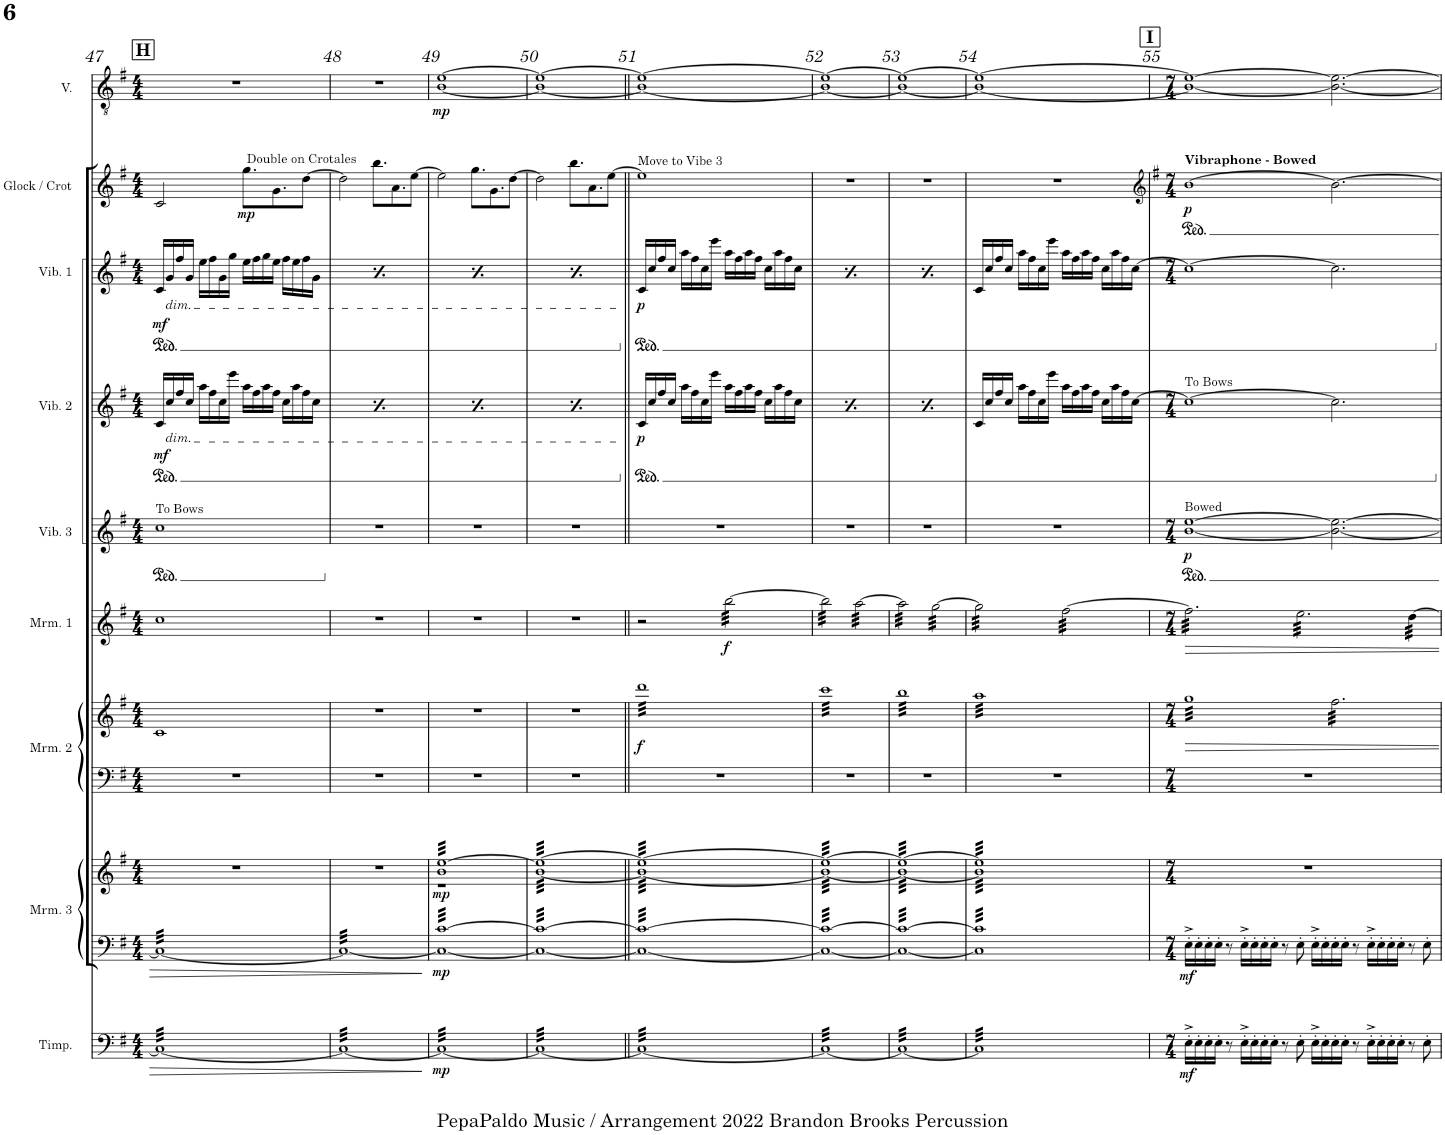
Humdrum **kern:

**kern	**dynam	**kern	**kern	**dynam	**kern	**kern	**dynam	**kern	**dynam	**kern	**dynam	**kern	**dynam	**kern	**dynam	**kern	**dynam	**kern	**dynam
*part9	*part9	*part8	*part8	*part8	*part7	*part7	*part7	*part6	*part6	*part5	*part5	*part4	*part4	*part3	*part3	*part2	*part2	*part1	*part1
*staff11	*staff11	*staff10	*staff9	*staff9/10	*staff8	*staff7	*staff7/8	*staff6	*staff6	*staff5	*staff5	*staff4	*staff4	*staff3	*staff3	*staff2	*staff2	*staff1	*staff1
*I"Timpani	*	*I"Marimba 3	*	*	*I"Marimba 2	*	*	*I"Marimba 1	*	*I"Vibraphone 3	*	*I"Vibraphone 2	*	*I"Vibraphone 1	*	*I"Glock / Crot	*	*I"Voice	*
*I'Timp.	*	*I'Mrm. 3	*	*	*I'Mrm. 2	*	*	*I'Mrm. 1	*	*I'Vib. 3	*	*I'Vib. 2	*	*I'Vib. 1	*	*I'Glock / Crot	*	*I'V.	*
!!LO:PB:g=z
*clefF4	*	*clefF4	*clefG2	*	*clefF4	*clefG2	*	*clefG2	*	*clefG2	*	*clefG2	*	*clefG2	*	*clefG2	*	*clefGv2	*
*	*	*	*	*	*	*	*	*	*	*	*	*	*	*	*	*Trd-14c-24	*	*	*
*k[f#]	*	*k[f#]	*k[f#]	*	*k[f#]	*k[f#]	*	*k[f#]	*	*k[f#]	*	*k[f#]	*	*k[f#]	*	*k[f#]	*	*k[f#]	*
*M4/4	*	*M4/4	*M4/4	*	*M4/4	*M4/4	*	*M4/4	*	*M4/4	*	*M4/4	*	*M4/4	*	*M4/4	*	*M4/4	*
!!LO:REH:place=s1:a:B:cj:fs=14:t=H
=47	=47	=47	=47	=47	=47	=47	=47	=47	=47	=47	=47	=47	=47	=47	=47	=47	=47	=47	=47
!	!	!	!	!	!	!	!	!	!	!LO:TX:a:t=To Bows	!	!	!	!	!	!	!	!	!
!	!	!	!	!	!	!	!	!	!	!	!	!	!LO:DY:b	!	!LO:DY:b	!	!	!	!
*tremolo	*	*	*	*	*	*	*	*	*	*	*	*	*	*	*	*	*	*	*
*	*	*tremolo	*	*	*	*	*	*	*	*	*	*	*	*	*	*	*	*	*
32CLLL	.	32CLLL	1r	.	1r	1c	.	1cc	.	1cc	.	16c/LL	mf	16c/LL	mf	2c/	.	1r	.
32C	.	32C	.	.	.	.	.	.	.	.	.	.	.	.	.	.	.	.	.
!	!	!	!	!	!	!	!	!	!	!	!	!	!	!LO:TX:b:i:t=dim.	!	!	!	!	!
!	!	!	!	!	!	!	!	!	!	!	!	!LO:TX:b:i:t=dim.	!	!	!	!	!	!	!
32C	.	32C	.	.	.	.	.	.	.	.	.	16cc/	.	16g/	.	.	.	.	.
32C	.	32C	.	.	.	.	.	.	.	.	.	.	.	.	.	.	.	.	.
32C	.	32C	.	.	.	.	.	.	.	.	.	16ff#/	.	16ff#/	.	.	.	.	.
32C	.	32C	.	.	.	.	.	.	.	.	.	.	.	.	.	.	.	.	.
32C	.	32C	.	.	.	.	.	.	.	.	.	16cc/JJ	.	16g/JJ	.	.	.	.	.
32C	.	32C	.	.	.	.	.	.	.	.	.	.	.	.	.	.	.	.	.
32C	.	32C	.	.	.	.	.	.	.	.	.	16aa\LL	.	16ee\LL	.	.	.	.	.
32C	.	32C	.	.	.	.	.	.	.	.	.	.	.	.	.	.	.	.	.
32C	.	32C	.	.	.	.	.	.	.	.	.	16ff#\	.	16ff#\	.	.	.	.	.
32C	.	32C	.	.	.	.	.	.	.	.	.	.	.	.	.	.	.	.	.
32C	.	32C	.	.	.	.	.	.	.	.	.	16cc\	.	16g\	.	.	.	.	.
32C	.	32C	.	.	.	.	.	.	.	.	.	.	.	.	.	.	.	.	.
32C	.	32C	.	.	.	.	.	.	.	.	.	16eee\JJ	.	16gg\JJ	.	.	.	.	.
32C	.	32C	.	.	.	.	.	.	.	.	.	.	.	.	.	.	.	.	.
!	!	!	!	!	!	!	!	!	!	!	!	!	!	!	!	!LO:TX:a:t=Double on Crotales	!	!	!
!	!	!	!	!	!	!	!	!	!	!	!	!	!	!	!	!	!LO:DY:b	!	!
32C	.	32C	.	.	.	.	.	.	.	.	.	16aa\LL	.	16ee\LL	.	8.gg\L	mp	.	.
32C	.	32C	.	.	.	.	.	.	.	.	.	.	.	.	.	.	.	.	.
32C	.	32C	.	.	.	.	.	.	.	.	.	16ff#\	.	16ff#\	.	.	.	.	.
32C	.	32C	.	.	.	.	.	.	.	.	.	.	.	.	.	.	.	.	.
32C	.	32C	.	.	.	.	.	.	.	.	.	16aa\	.	16gg\	.	.	.	.	.
32C	.	32C	.	.	.	.	.	.	.	.	.	.	.	.	.	.	.	.	.
32C	.	32C	.	.	.	.	.	.	.	.	.	16ff#\JJ	.	16ee\JJ	.	8.g\	.	.	.
32C	.	32C	.	.	.	.	.	.	.	.	.	.	.	.	.	.	.	.	.
32C	.	32C	.	.	.	.	.	.	.	.	.	16cc\LL	.	16ff#\LL	.	.	.	.	.
32C	.	32C	.	.	.	.	.	.	.	.	.	.	.	.	.	.	.	.	.
32C	.	32C	.	.	.	.	.	.	.	.	.	16aa\	.	16ee\	.	.	.	.	.
32C	.	32C	.	.	.	.	.	.	.	.	.	.	.	.	.	.	.	.	.
32C	.	32C	.	.	.	.	.	.	.	.	.	16ff#\	.	16ff#\	.	[8dd\J	.	.	.
32C	.	32C	.	.	.	.	.	.	.	.	.	.	.	.	.	.	.	.	.
32C	.	32C	.	.	.	.	.	.	.	.	.	16cc\JJ	.	16g\JJ	.	.	.	.	.
32CJJJ	.	32CJJJ	.	.	.	.	.	.	.	.	.	.	.	.	.	.	.	.	.
=48	=48	=48	=48	=48	=48	=48	=48	=48	=48	=48	=48	=48	=48	=48	=48	=48	=48	=48	=48
*	*	*	*	*	*	*	*	*	*	*Xped	*	*	*	*	*	*	*	*	*
*	*	*	*	*	*	*	*	*	*	*	*	*ped	*	*	*	*	*	*	*
!	!	!	!	!	!	!	!	!	!	!	!	!	!LO:DY:b	!	!LO:DY:b	!	!	!	!
32CLLL	.	32CLLL	1r	.	1r	1r	.	1r	.	1r	.	16c/LL	mf	16c/LL	mf	2dd\]	.	1r	.
32C	.	32C	.	.	.	.	.	.	.	.	.	.	.	.	.	.	.	.	.
!	!	!	!	!	!	!	!	!	!	!	!	!	!	!LO:TX:b:i:t=dim.	!	!	!	!	!
!	!	!	!	!	!	!	!	!	!	!	!	!LO:TX:b:i:t=dim.	!	!	!	!	!	!	!
32C	.	32C	.	.	.	.	.	.	.	.	.	16cc/	.	16g/	.	.	.	.	.
32C	.	32C	.	.	.	.	.	.	.	.	.	.	.	.	.	.	.	.	.
32C	.	32C	.	.	.	.	.	.	.	.	.	16ff#/	.	16ff#/	.	.	.	.	.
32C	.	32C	.	.	.	.	.	.	.	.	.	.	.	.	.	.	.	.	.
32C	.	32C	.	.	.	.	.	.	.	.	.	16cc/JJ	.	16g/JJ	.	.	.	.	.
32C	.	32C	.	.	.	.	.	.	.	.	.	.	.	.	.	.	.	.	.
32C	.	32C	.	.	.	.	.	.	.	.	.	16aa\LL	.	16ee\LL	.	.	.	.	.
32C	.	32C	.	.	.	.	.	.	.	.	.	.	.	.	.	.	.	.	.
32C	.	32C	.	.	.	.	.	.	.	.	.	16ff#\	.	16ff#\	.	.	.	.	.
32C	.	32C	.	.	.	.	.	.	.	.	.	.	.	.	.	.	.	.	.
32C	.	32C	.	.	.	.	.	.	.	.	.	16cc\	.	16g\	.	.	.	.	.
32C	.	32C	.	.	.	.	.	.	.	.	.	.	.	.	.	.	.	.	.
32C	.	32C	.	.	.	.	.	.	.	.	.	16eee\JJ	.	16gg\JJ	.	.	.	.	.
32C	.	32C	.	.	.	.	.	.	.	.	.	.	.	.	.	.	.	.	.
32C	.	32C	.	.	.	.	.	.	.	.	.	16aa\LL	.	16ee\LL	.	8.bb\L	.	.	.
32C	.	32C	.	.	.	.	.	.	.	.	.	.	.	.	.	.	.	.	.
32C	.	32C	.	.	.	.	.	.	.	.	.	16ff#\	.	16ff#\	.	.	.	.	.
32C	.	32C	.	.	.	.	.	.	.	.	.	.	.	.	.	.	.	.	.
32C	.	32C	.	.	.	.	.	.	.	.	.	16aa\	.	16gg\	.	.	.	.	.
32C	.	32C	.	.	.	.	.	.	.	.	.	.	.	.	.	.	.	.	.
32C	.	32C	.	.	.	.	.	.	.	.	.	16ff#\JJ	.	16ee\JJ	.	8.a\	.	.	.
32C	.	32C	.	.	.	.	.	.	.	.	.	.	.	.	.	.	.	.	.
32C	.	32C	.	.	.	.	.	.	.	.	.	16cc\LL	.	16ff#\LL	.	.	.	.	.
32C	.	32C	.	.	.	.	.	.	.	.	.	.	.	.	.	.	.	.	.
32C	.	32C	.	.	.	.	.	.	.	.	.	16aa\	.	16ee\	.	.	.	.	.
32C	.	32C	.	.	.	.	.	.	.	.	.	.	.	.	.	.	.	.	.
32C	.	32C	.	.	.	.	.	.	.	.	.	16ff#\	.	16ff#\	.	[8ee\J	.	.	.
32C	.	32C	.	.	.	.	.	.	.	.	.	.	.	.	.	.	.	.	.
32C	.	32C	.	.	.	.	.	.	.	.	.	16cc\JJ	.	16g\JJ	.	.	.	.	.
32CJJJ	.	32CJJJ	.	.	.	.	.	.	.	.	.	.	.	.	.	.	.	.	.
=49	=49	=49	=49	=49	=49	=49	=49	=49	=49	=49	=49	=49	=49	=49	=49	=49	=49	=49	=49
*	*	*	*^	*	*	*	*	*	*	*	*	*	*	*	*	*	*	*^	*
!	!LO:DY:b	!	!	!	!LO:DY:b=2	!	!	!	!	!	!	!	!	!	!	!	!	!	!	!	!
!	!	!	!	!	!LO:DY:n=1:b	!	!	!	!	!	!	!	!	!LO:DY:b	!	!LO:DY:b	!	!	!	!	!LO:DY:b
*	*	*	*tremolo	*	*	*	*	*	*	*	*	*	*	*	*	*	*	*	*	*	*
32CLLL	mp	32C [32cLLL	32b [32eeLLL	1r	mp mp	1r	1r	.	1r	.	1r	.	16c/LL	mf	16c/LL	mf	2ee\]	.	[1e	[1B	mp
32C	.	32C 32c	32b 32ee	.	.	.	.	.	.	.	.	.	.	.	.	.	.	.	.	.	.
!	!	!	!	!	!	!	!	!	!	!	!	!	!	!	!LO:TX:b:i:t=dim.	!	!	!	!	!	!
!	!	!	!	!	!	!	!	!	!	!	!	!	!LO:TX:b:i:t=dim.	!	!	!	!	!	!	!	!
32C	.	32C 32c	32b 32ee	.	.	.	.	.	.	.	.	.	16cc/	.	16g/	.	.	.	.	.	.
32C	.	32C 32c	32b 32ee	.	.	.	.	.	.	.	.	.	.	.	.	.	.	.	.	.	.
32C	.	32C 32c	32b 32ee	.	.	.	.	.	.	.	.	.	16ff#/	.	16ff#/	.	.	.	.	.	.
32C	.	32C 32c	32b 32ee	.	.	.	.	.	.	.	.	.	.	.	.	.	.	.	.	.	.
32C	.	32C 32c	32b 32ee	.	.	.	.	.	.	.	.	.	16cc/JJ	.	16g/JJ	.	.	.	.	.	.
32C	.	32C 32c	32b 32ee	.	.	.	.	.	.	.	.	.	.	.	.	.	.	.	.	.	.
32C	.	32C 32c	32b 32ee	.	.	.	.	.	.	.	.	.	16aa\LL	.	16ee\LL	.	.	.	.	.	.
32C	.	32C 32c	32b 32ee	.	.	.	.	.	.	.	.	.	.	.	.	.	.	.	.	.	.
32C	.	32C 32c	32b 32ee	.	.	.	.	.	.	.	.	.	16ff#\	.	16ff#\	.	.	.	.	.	.
32C	.	32C 32c	32b 32ee	.	.	.	.	.	.	.	.	.	.	.	.	.	.	.	.	.	.
32C	.	32C 32c	32b 32ee	.	.	.	.	.	.	.	.	.	16cc\	.	16g\	.	.	.	.	.	.
32C	.	32C 32c	32b 32ee	.	.	.	.	.	.	.	.	.	.	.	.	.	.	.	.	.	.
32C	.	32C 32c	32b 32ee	.	.	.	.	.	.	.	.	.	16eee\JJ	.	16gg\JJ	.	.	.	.	.	.
32C	.	32C 32c	32b 32ee	.	.	.	.	.	.	.	.	.	.	.	.	.	.	.	.	.	.
32C	.	32C 32c	32b 32ee	.	.	.	.	.	.	.	.	.	16aa\LL	.	16ee\LL	.	8.gg\L	.	.	.	.
32C	.	32C 32c	32b 32ee	.	.	.	.	.	.	.	.	.	.	.	.	.	.	.	.	.	.
32C	.	32C 32c	32b 32ee	.	.	.	.	.	.	.	.	.	16ff#\	.	16ff#\	.	.	.	.	.	.
32C	.	32C 32c	32b 32ee	.	.	.	.	.	.	.	.	.	.	.	.	.	.	.	.	.	.
32C	.	32C 32c	32b 32ee	.	.	.	.	.	.	.	.	.	16aa\	.	16gg\	.	.	.	.	.	.
32C	.	32C 32c	32b 32ee	.	.	.	.	.	.	.	.	.	.	.	.	.	.	.	.	.	.
32C	.	32C 32c	32b 32ee	.	.	.	.	.	.	.	.	.	16ff#\JJ	.	16ee\JJ	.	8.g\	.	.	.	.
32C	.	32C 32c	32b 32ee	.	.	.	.	.	.	.	.	.	.	.	.	.	.	.	.	.	.
32C	.	32C 32c	32b 32ee	.	.	.	.	.	.	.	.	.	16cc\LL	.	16ff#\LL	.	.	.	.	.	.
32C	.	32C 32c	32b 32ee	.	.	.	.	.	.	.	.	.	.	.	.	.	.	.	.	.	.
32C	.	32C 32c	32b 32ee	.	.	.	.	.	.	.	.	.	16aa\	.	16ee\	.	.	.	.	.	.
32C	.	32C 32c	32b 32ee	.	.	.	.	.	.	.	.	.	.	.	.	.	.	.	.	.	.
32C	.	32C 32c	32b 32ee	.	.	.	.	.	.	.	.	.	16ff#\	.	16ff#\	.	[8dd\J	.	.	.	.
32C	.	32C 32c	32b 32ee	.	.	.	.	.	.	.	.	.	.	.	.	.	.	.	.	.	.
32C	.	32C 32c	32b 32ee	.	.	.	.	.	.	.	.	.	16cc\JJ	.	16g\JJ	.	.	.	.	.	.
32CJJJ	.	32C 32cJJJ	32b 32eeJJJ	.	.	.	.	.	.	.	.	.	.	.	.	.	.	.	.	.	.
=50	=50	=50	=50	=50	=50	=50	=50	=50	=50	=50	=50	=50	=50	=50	=50	=50	=50	=50	=50	=50	=50
!	!	!	!	!	!	!	!	!	!	!	!	!	!	!LO:DY:b	!	!LO:DY:b	!	!	!	!	!
32CLLL	.	32C 32cLLL	32eeLLL	[32bLLL	.	1r	1r	.	1r	.	1r	.	16c/LL	mf	16c/LL	mf	2dd\]	.	1e_	1B_	.
32C	.	32C 32c	32ee	32b	.	.	.	.	.	.	.	.	.	.	.	.	.	.	.	.	.
!	!	!	!	!	!	!	!	!	!	!	!	!	!	!	!LO:TX:b:i:t=dim.	!	!	!	!	!	!
!	!	!	!	!	!	!	!	!	!	!	!	!	!LO:TX:b:i:t=dim.	!	!	!	!	!	!	!	!
32C	.	32C 32c	32ee	32b	.	.	.	.	.	.	.	.	16cc/	.	16g/	.	.	.	.	.	.
32C	.	32C 32c	32ee	32b	.	.	.	.	.	.	.	.	.	.	.	.	.	.	.	.	.
32C	.	32C 32c	32ee	32b	.	.	.	.	.	.	.	.	16ff#/	.	16ff#/	.	.	.	.	.	.
32C	.	32C 32c	32ee	32b	.	.	.	.	.	.	.	.	.	.	.	.	.	.	.	.	.
32C	.	32C 32c	32ee	32b	.	.	.	.	.	.	.	.	16cc/JJ	.	16g/JJ	.	.	.	.	.	.
32C	.	32C 32c	32ee	32b	.	.	.	.	.	.	.	.	.	.	.	.	.	.	.	.	.
32C	.	32C 32c	32ee	32b	.	.	.	.	.	.	.	.	16aa\LL	.	16ee\LL	.	.	.	.	.	.
32C	.	32C 32c	32ee	32b	.	.	.	.	.	.	.	.	.	.	.	.	.	.	.	.	.
32C	.	32C 32c	32ee	32b	.	.	.	.	.	.	.	.	16ff#\	.	16ff#\	.	.	.	.	.	.
32C	.	32C 32c	32ee	32b	.	.	.	.	.	.	.	.	.	.	.	.	.	.	.	.	.
32C	.	32C 32c	32ee	32b	.	.	.	.	.	.	.	.	16cc\	.	16g\	.	.	.	.	.	.
32C	.	32C 32c	32ee	32b	.	.	.	.	.	.	.	.	.	.	.	.	.	.	.	.	.
32C	.	32C 32c	32ee	32b	.	.	.	.	.	.	.	.	16eee\JJ	.	16gg\JJ	.	.	.	.	.	.
32C	.	32C 32c	32ee	32b	.	.	.	.	.	.	.	.	.	.	.	.	.	.	.	.	.
32C	.	32C 32c	32ee	32b	.	.	.	.	.	.	.	.	16aa\LL	.	16ee\LL	.	8.bb\L	.	.	.	.
32C	.	32C 32c	32ee	32b	.	.	.	.	.	.	.	.	.	.	.	.	.	.	.	.	.
32C	.	32C 32c	32ee	32b	.	.	.	.	.	.	.	.	16ff#\	.	16ff#\	.	.	.	.	.	.
32C	.	32C 32c	32ee	32b	.	.	.	.	.	.	.	.	.	.	.	.	.	.	.	.	.
32C	.	32C 32c	32ee	32b	.	.	.	.	.	.	.	.	16aa\	.	16gg\	.	.	.	.	.	.
32C	.	32C 32c	32ee	32b	.	.	.	.	.	.	.	.	.	.	.	.	.	.	.	.	.
32C	.	32C 32c	32ee	32b	.	.	.	.	.	.	.	.	16ff#\JJ	.	16ee\JJ	.	8.a\	.	.	.	.
32C	.	32C 32c	32ee	32b	.	.	.	.	.	.	.	.	.	.	.	.	.	.	.	.	.
32C	.	32C 32c	32ee	32b	.	.	.	.	.	.	.	.	16cc\LL	.	16ff#\LL	.	.	.	.	.	.
32C	.	32C 32c	32ee	32b	.	.	.	.	.	.	.	.	.	.	.	.	.	.	.	.	.
32C	.	32C 32c	32ee	32b	.	.	.	.	.	.	.	.	16aa\	.	16ee\	.	.	.	.	.	.
32C	.	32C 32c	32ee	32b	.	.	.	.	.	.	.	.	.	.	.	.	.	.	.	.	.
32C	.	32C 32c	32ee	32b	.	.	.	.	.	.	.	.	16ff#\	.	16ff#\	.	[8ee\J	.	.	.	.
32C	.	32C 32c	32ee	32b	.	.	.	.	.	.	.	.	.	.	.	.	.	.	.	.	.
32C	.	32C 32c	32ee	32b	.	.	.	.	.	.	.	.	16cc\JJ	.	16g\JJ	.	.	.	.	.	.
32CJJJ	.	32C 32cJJJ	32eeJJJ	32bJJJ	.	.	.	.	.	.	.	.	.	.	.	.	.	.	.	.	.
=51||	=51||	=51||	=51||	=51||	=51||	=51||	=51||	=51||	=51||	=51||	=51||	=51||	=51||	=51||	=51||	=51||	=51||	=51||	=51||	=51||	=51||
!	!	!	!	!	!	!	!	!	!	!	!	!	!	!	!	!	!LO:TX:a:t=Move to Vibe 3	!	!	!	!
!	!	!	!	!	!	!	!	!LO:DY:b	!	!	!	!	!	!LO:DY:b	!	!LO:DY:b	!	!	!	!	!
*	*	*	*	*	*	*	*tremolo	*	*	*	*	*	*	*	*	*	*	*	*	*	*
32CLLL	.	32C 32cLLL	32eeLLL	32bLLL	.	1r	32dddLLL	f	2r	.	1r	.	16c/LL	p	16c/LL	p	1ee]	.	1e_	1B_	.
32C	.	32C 32c	32ee	32b	.	.	32ddd	.	.	.	.	.	.	.	.	.	.	.	.	.	.
32C	.	32C 32c	32ee	32b	.	.	32ddd	.	.	.	.	.	16cc/	.	16cc/	.	.	.	.	.	.
32C	.	32C 32c	32ee	32b	.	.	32ddd	.	.	.	.	.	.	.	.	.	.	.	.	.	.
32C	.	32C 32c	32ee	32b	.	.	32ddd	.	.	.	.	.	16ff#/	.	16ff#/	.	.	.	.	.	.
32C	.	32C 32c	32ee	32b	.	.	32ddd	.	.	.	.	.	.	.	.	.	.	.	.	.	.
32C	.	32C 32c	32ee	32b	.	.	32ddd	.	.	.	.	.	16cc/JJ	.	16cc/JJ	.	.	.	.	.	.
32C	.	32C 32c	32ee	32b	.	.	32ddd	.	.	.	.	.	.	.	.	.	.	.	.	.	.
32C	.	32C 32c	32ee	32b	.	.	32ddd	.	.	.	.	.	16aa\LL	.	16aa\LL	.	.	.	.	.	.
32C	.	32C 32c	32ee	32b	.	.	32ddd	.	.	.	.	.	.	.	.	.	.	.	.	.	.
32C	.	32C 32c	32ee	32b	.	.	32ddd	.	.	.	.	.	16ff#\	.	16ff#\	.	.	.	.	.	.
32C	.	32C 32c	32ee	32b	.	.	32ddd	.	.	.	.	.	.	.	.	.	.	.	.	.	.
32C	.	32C 32c	32ee	32b	.	.	32ddd	.	.	.	.	.	16cc\	.	16cc\	.	.	.	.	.	.
32C	.	32C 32c	32ee	32b	.	.	32ddd	.	.	.	.	.	.	.	.	.	.	.	.	.	.
32C	.	32C 32c	32ee	32b	.	.	32ddd	.	.	.	.	.	16eee\JJ	.	16eee\JJ	.	.	.	.	.	.
32C	.	32C 32c	32ee	32b	.	.	32ddd	.	.	.	.	.	.	.	.	.	.	.	.	.	.
!	!	!	!	!	!	!	!	!	!	!LO:DY:b	!	!	!	!	!	!	!	!	!	!	!
*	*	*	*	*	*	*	*	*	*tremolo	*	*	*	*	*	*	*	*	*	*	*	*
32C	.	32C 32c	32ee	32b	.	.	32ddd	.	[32bb\LLL	f	.	.	16aa\LL	.	16aa\LL	.	.	.	.	.	.
32C	.	32C 32c	32ee	32b	.	.	32ddd	.	32bb\	.	.	.	.	.	.	.	.	.	.	.	.
32C	.	32C 32c	32ee	32b	.	.	32ddd	.	32bb\	.	.	.	16ff#\	.	16ff#\	.	.	.	.	.	.
32C	.	32C 32c	32ee	32b	.	.	32ddd	.	32bb\	.	.	.	.	.	.	.	.	.	.	.	.
32C	.	32C 32c	32ee	32b	.	.	32ddd	.	32bb\	.	.	.	16aa\	.	16aa\	.	.	.	.	.	.
32C	.	32C 32c	32ee	32b	.	.	32ddd	.	32bb\	.	.	.	.	.	.	.	.	.	.	.	.
32C	.	32C 32c	32ee	32b	.	.	32ddd	.	32bb\	.	.	.	16ff#\JJ	.	16ff#\JJ	.	.	.	.	.	.
32C	.	32C 32c	32ee	32b	.	.	32ddd	.	32bb\	.	.	.	.	.	.	.	.	.	.	.	.
32C	.	32C 32c	32ee	32b	.	.	32ddd	.	32bb\	.	.	.	16cc\LL	.	16cc\LL	.	.	.	.	.	.
32C	.	32C 32c	32ee	32b	.	.	32ddd	.	32bb\	.	.	.	.	.	.	.	.	.	.	.	.
32C	.	32C 32c	32ee	32b	.	.	32ddd	.	32bb\	.	.	.	16aa\	.	16aa\	.	.	.	.	.	.
32C	.	32C 32c	32ee	32b	.	.	32ddd	.	32bb\	.	.	.	.	.	.	.	.	.	.	.	.
32C	.	32C 32c	32ee	32b	.	.	32ddd	.	32bb\	.	.	.	16ff#\	.	16ff#\	.	.	.	.	.	.
32C	.	32C 32c	32ee	32b	.	.	32ddd	.	32bb\	.	.	.	.	.	.	.	.	.	.	.	.
32C	.	32C 32c	32ee	32b	.	.	32ddd	.	32bb\	.	.	.	16cc\JJ	.	16cc\JJ	.	.	.	.	.	.
32CJJJ	.	32C 32cJJJ	32eeJJJ	32bJJJ	.	.	32dddJJJ	.	32bb\JJJ	.	.	.	.	.	.	.	.	.	.	.	.
=52	=52	=52	=52	=52	=52	=52	=52	=52	=52	=52	=52	=52	=52	=52	=52	=52	=52	=52	=52	=52	=52
!	!	!	!	!	!	!	!	!	!	!	!	!	!	!LO:DY:b	!	!LO:DY:b	!	!	!	!	!
32CLLL	.	32C 32cLLL	32eeLLL	32bLLL	.	1r	32cccLLL	.	32bb\]LLL	.	1r	.	16c/LL	p	16c/LL	p	1r	.	1e_	1B_	.
32C	.	32C 32c	32ee	32b	.	.	32ccc	.	32bb\	.	.	.	.	.	.	.	.	.	.	.	.
32C	.	32C 32c	32ee	32b	.	.	32ccc	.	32bb\	.	.	.	16cc/	.	16cc/	.	.	.	.	.	.
32C	.	32C 32c	32ee	32b	.	.	32ccc	.	32bb\	.	.	.	.	.	.	.	.	.	.	.	.
32C	.	32C 32c	32ee	32b	.	.	32ccc	.	32bb\	.	.	.	16ff#/	.	16ff#/	.	.	.	.	.	.
32C	.	32C 32c	32ee	32b	.	.	32ccc	.	32bb\	.	.	.	.	.	.	.	.	.	.	.	.
32C	.	32C 32c	32ee	32b	.	.	32ccc	.	32bb\	.	.	.	16cc/JJ	.	16cc/JJ	.	.	.	.	.	.
32C	.	32C 32c	32ee	32b	.	.	32ccc	.	32bb\	.	.	.	.	.	.	.	.	.	.	.	.
32C	.	32C 32c	32ee	32b	.	.	32ccc	.	32bb\	.	.	.	16aa\LL	.	16aa\LL	.	.	.	.	.	.
32C	.	32C 32c	32ee	32b	.	.	32ccc	.	32bb\	.	.	.	.	.	.	.	.	.	.	.	.
32C	.	32C 32c	32ee	32b	.	.	32ccc	.	32bb\	.	.	.	16ff#\	.	16ff#\	.	.	.	.	.	.
32C	.	32C 32c	32ee	32b	.	.	32ccc	.	32bb\	.	.	.	.	.	.	.	.	.	.	.	.
32C	.	32C 32c	32ee	32b	.	.	32ccc	.	32bb\	.	.	.	16cc\	.	16cc\	.	.	.	.	.	.
32C	.	32C 32c	32ee	32b	.	.	32ccc	.	32bb\	.	.	.	.	.	.	.	.	.	.	.	.
32C	.	32C 32c	32ee	32b	.	.	32ccc	.	32bb\	.	.	.	16eee\JJ	.	16eee\JJ	.	.	.	.	.	.
32C	.	32C 32c	32ee	32b	.	.	32ccc	.	32bb\JJJ	.	.	.	.	.	.	.	.	.	.	.	.
32C	.	32C 32c	32ee	32b	.	.	32ccc	.	[32aa\LLL	.	.	.	16aa\LL	.	16aa\LL	.	.	.	.	.	.
32C	.	32C 32c	32ee	32b	.	.	32ccc	.	32aa\	.	.	.	.	.	.	.	.	.	.	.	.
32C	.	32C 32c	32ee	32b	.	.	32ccc	.	32aa\	.	.	.	16ff#\	.	16ff#\	.	.	.	.	.	.
32C	.	32C 32c	32ee	32b	.	.	32ccc	.	32aa\	.	.	.	.	.	.	.	.	.	.	.	.
32C	.	32C 32c	32ee	32b	.	.	32ccc	.	32aa\	.	.	.	16aa\	.	16aa\	.	.	.	.	.	.
32C	.	32C 32c	32ee	32b	.	.	32ccc	.	32aa\	.	.	.	.	.	.	.	.	.	.	.	.
32C	.	32C 32c	32ee	32b	.	.	32ccc	.	32aa\	.	.	.	16ff#\JJ	.	16ff#\JJ	.	.	.	.	.	.
32C	.	32C 32c	32ee	32b	.	.	32ccc	.	32aa\	.	.	.	.	.	.	.	.	.	.	.	.
32C	.	32C 32c	32ee	32b	.	.	32ccc	.	32aa\	.	.	.	16cc\LL	.	16cc\LL	.	.	.	.	.	.
32C	.	32C 32c	32ee	32b	.	.	32ccc	.	32aa\	.	.	.	.	.	.	.	.	.	.	.	.
32C	.	32C 32c	32ee	32b	.	.	32ccc	.	32aa\	.	.	.	16aa\	.	16aa\	.	.	.	.	.	.
32C	.	32C 32c	32ee	32b	.	.	32ccc	.	32aa\	.	.	.	.	.	.	.	.	.	.	.	.
32C	.	32C 32c	32ee	32b	.	.	32ccc	.	32aa\	.	.	.	16ff#\	.	16ff#\	.	.	.	.	.	.
32C	.	32C 32c	32ee	32b	.	.	32ccc	.	32aa\	.	.	.	.	.	.	.	.	.	.	.	.
32C	.	32C 32c	32ee	32b	.	.	32ccc	.	32aa\	.	.	.	16cc\JJ	.	16cc\JJ	.	.	.	.	.	.
32CJJJ	.	32C 32cJJJ	32eeJJJ	32bJJJ	.	.	32cccJJJ	.	32aa\JJJ	.	.	.	.	.	.	.	.	.	.	.	.
=53	=53	=53	=53	=53	=53	=53	=53	=53	=53	=53	=53	=53	=53	=53	=53	=53	=53	=53	=53	=53	=53
!	!	!	!	!	!	!	!	!	!	!	!	!	!	!LO:DY:b	!	!LO:DY:b	!	!	!	!	!
32CLLL	.	32C 32cLLL	32eeLLL	32bLLL	.	1r	32bbLLL	.	32aa\]LLL	.	1r	.	16c/LL	p	16c/LL	p	1r	.	1e_	1B_	.
32C	.	32C 32c	32ee	32b	.	.	32bb	.	32aa\	.	.	.	.	.	.	.	.	.	.	.	.
32C	.	32C 32c	32ee	32b	.	.	32bb	.	32aa\	.	.	.	16cc/	.	16cc/	.	.	.	.	.	.
32C	.	32C 32c	32ee	32b	.	.	32bb	.	32aa\	.	.	.	.	.	.	.	.	.	.	.	.
32C	.	32C 32c	32ee	32b	.	.	32bb	.	32aa\	.	.	.	16ff#/	.	16ff#/	.	.	.	.	.	.
32C	.	32C 32c	32ee	32b	.	.	32bb	.	32aa\	.	.	.	.	.	.	.	.	.	.	.	.
32C	.	32C 32c	32ee	32b	.	.	32bb	.	32aa\	.	.	.	16cc/JJ	.	16cc/JJ	.	.	.	.	.	.
32C	.	32C 32c	32ee	32b	.	.	32bb	.	32aa\	.	.	.	.	.	.	.	.	.	.	.	.
32C	.	32C 32c	32ee	32b	.	.	32bb	.	32aa\	.	.	.	16aa\LL	.	16aa\LL	.	.	.	.	.	.
32C	.	32C 32c	32ee	32b	.	.	32bb	.	32aa\	.	.	.	.	.	.	.	.	.	.	.	.
32C	.	32C 32c	32ee	32b	.	.	32bb	.	32aa\	.	.	.	16ff#\	.	16ff#\	.	.	.	.	.	.
32C	.	32C 32c	32ee	32b	.	.	32bb	.	32aa\	.	.	.	.	.	.	.	.	.	.	.	.
32C	.	32C 32c	32ee	32b	.	.	32bb	.	32aa\	.	.	.	16cc\	.	16cc\	.	.	.	.	.	.
32C	.	32C 32c	32ee	32b	.	.	32bb	.	32aa\	.	.	.	.	.	.	.	.	.	.	.	.
32C	.	32C 32c	32ee	32b	.	.	32bb	.	32aa\	.	.	.	16eee\JJ	.	16eee\JJ	.	.	.	.	.	.
32C	.	32C 32c	32ee	32b	.	.	32bb	.	32aa\JJJ	.	.	.	.	.	.	.	.	.	.	.	.
32C	.	32C 32c	32ee	32b	.	.	32bb	.	[32gg\LLL	.	.	.	16aa\LL	.	16aa\LL	.	.	.	.	.	.
32C	.	32C 32c	32ee	32b	.	.	32bb	.	32gg\	.	.	.	.	.	.	.	.	.	.	.	.
32C	.	32C 32c	32ee	32b	.	.	32bb	.	32gg\	.	.	.	16ff#\	.	16ff#\	.	.	.	.	.	.
32C	.	32C 32c	32ee	32b	.	.	32bb	.	32gg\	.	.	.	.	.	.	.	.	.	.	.	.
32C	.	32C 32c	32ee	32b	.	.	32bb	.	32gg\	.	.	.	16aa\	.	16aa\	.	.	.	.	.	.
32C	.	32C 32c	32ee	32b	.	.	32bb	.	32gg\	.	.	.	.	.	.	.	.	.	.	.	.
32C	.	32C 32c	32ee	32b	.	.	32bb	.	32gg\	.	.	.	16ff#\JJ	.	16ff#\JJ	.	.	.	.	.	.
32C	.	32C 32c	32ee	32b	.	.	32bb	.	32gg\	.	.	.	.	.	.	.	.	.	.	.	.
32C	.	32C 32c	32ee	32b	.	.	32bb	.	32gg\	.	.	.	16cc\LL	.	16cc\LL	.	.	.	.	.	.
32C	.	32C 32c	32ee	32b	.	.	32bb	.	32gg\	.	.	.	.	.	.	.	.	.	.	.	.
32C	.	32C 32c	32ee	32b	.	.	32bb	.	32gg\	.	.	.	16aa\	.	16aa\	.	.	.	.	.	.
32C	.	32C 32c	32ee	32b	.	.	32bb	.	32gg\	.	.	.	.	.	.	.	.	.	.	.	.
32C	.	32C 32c	32ee	32b	.	.	32bb	.	32gg\	.	.	.	16ff#\	.	16ff#\	.	.	.	.	.	.
32C	.	32C 32c	32ee	32b	.	.	32bb	.	32gg\	.	.	.	.	.	.	.	.	.	.	.	.
32C	.	32C 32c	32ee	32b	.	.	32bb	.	32gg\	.	.	.	16cc\JJ	.	16cc\JJ	.	.	.	.	.	.
32CJJJ	.	32C 32cJJJ	32eeJJJ	32bJJJ	.	.	32bbJJJ	.	32gg\JJJ	.	.	.	.	.	.	.	.	.	.	.	.
=54	=54	=54	=54	=54	=54	=54	=54	=54	=54	=54	=54	=54	=54	=54	=54	=54	=54	=54	=54	=54	=54
32C]LLL	.	32C] 32c]LLL	32ee]LLL	32b]LLL	.	1r	32aaLLL	.	32gg\]LLL	.	1r	.	16c/LL	.	16c/LL	.	1r	.	1e_	1B_	.
32C	.	32C 32c	32ee	32b	.	.	32aa	.	32gg\	.	.	.	.	.	.	.	.	.	.	.	.
32C	.	32C 32c	32ee	32b	.	.	32aa	.	32gg\	.	.	.	16cc/	.	16cc/	.	.	.	.	.	.
32C	.	32C 32c	32ee	32b	.	.	32aa	.	32gg\	.	.	.	.	.	.	.	.	.	.	.	.
32C	.	32C 32c	32ee	32b	.	.	32aa	.	32gg\	.	.	.	16ff#/	.	16ff#/	.	.	.	.	.	.
32C	.	32C 32c	32ee	32b	.	.	32aa	.	32gg\	.	.	.	.	.	.	.	.	.	.	.	.
32C	.	32C 32c	32ee	32b	.	.	32aa	.	32gg\	.	.	.	16cc/JJ	.	16cc/JJ	.	.	.	.	.	.
32C	.	32C 32c	32ee	32b	.	.	32aa	.	32gg\	.	.	.	.	.	.	.	.	.	.	.	.
32C	.	32C 32c	32ee	32b	.	.	32aa	.	32gg\	.	.	.	16aa\LL	.	16aa\LL	.	.	.	.	.	.
32C	.	32C 32c	32ee	32b	.	.	32aa	.	32gg\	.	.	.	.	.	.	.	.	.	.	.	.
32C	.	32C 32c	32ee	32b	.	.	32aa	.	32gg\	.	.	.	16ff#\	.	16ff#\	.	.	.	.	.	.
32C	.	32C 32c	32ee	32b	.	.	32aa	.	32gg\	.	.	.	.	.	.	.	.	.	.	.	.
32C	.	32C 32c	32ee	32b	.	.	32aa	.	32gg\	.	.	.	16cc\	.	16cc\	.	.	.	.	.	.
32C	.	32C 32c	32ee	32b	.	.	32aa	.	32gg\	.	.	.	.	.	.	.	.	.	.	.	.
32C	.	32C 32c	32ee	32b	.	.	32aa	.	32gg\	.	.	.	16eee\JJ	.	16eee\JJ	.	.	.	.	.	.
32C	.	32C 32c	32ee	32b	.	.	32aa	.	32gg\JJJ	.	.	.	.	.	.	.	.	.	.	.	.
32C	.	32C 32c	32ee	32b	.	.	32aa	.	[32ff#\LLL	.	.	.	16aa\LL	.	16aa\LL	.	.	.	.	.	.
32C	.	32C 32c	32ee	32b	.	.	32aa	.	32ff#\	.	.	.	.	.	.	.	.	.	.	.	.
32C	.	32C 32c	32ee	32b	.	.	32aa	.	32ff#\	.	.	.	16ff#\	.	16ff#\	.	.	.	.	.	.
32C	.	32C 32c	32ee	32b	.	.	32aa	.	32ff#\	.	.	.	.	.	.	.	.	.	.	.	.
32C	.	32C 32c	32ee	32b	.	.	32aa	.	32ff#\	.	.	.	16aa\	.	16aa\	.	.	.	.	.	.
32C	.	32C 32c	32ee	32b	.	.	32aa	.	32ff#\	.	.	.	.	.	.	.	.	.	.	.	.
32C	.	32C 32c	32ee	32b	.	.	32aa	.	32ff#\	.	.	.	16ff#\JJ	.	16ff#\JJ	.	.	.	.	.	.
32C	.	32C 32c	32ee	32b	.	.	32aa	.	32ff#\	.	.	.	.	.	.	.	.	.	.	.	.
32C	.	32C 32c	32ee	32b	.	.	32aa	.	32ff#\	.	.	.	16cc\LL	.	16cc\LL	.	.	.	.	.	.
32C	.	32C 32c	32ee	32b	.	.	32aa	.	32ff#\	.	.	.	.	.	.	.	.	.	.	.	.
32C	.	32C 32c	32ee	32b	.	.	32aa	.	32ff#\	.	.	.	16aa\	.	16aa\	.	.	.	.	.	.
32C	.	32C 32c	32ee	32b	.	.	32aa	.	32ff#\	.	.	.	.	.	.	.	.	.	.	.	.
32C	.	32C 32c	32ee	32b	.	.	32aa	.	32ff#\	.	.	.	16ff#\	.	16ff#\	.	.	.	.	.	.
32C	.	32C 32c	32ee	32b	.	.	32aa	.	32ff#\	.	.	.	.	.	.	.	.	.	.	.	.
32C	.	32C 32c	32ee	32b	.	.	32aa	.	32ff#\	.	.	.	[16cc\JJ	.	[16cc\JJ	.	.	.	.	.	.
32CJJJ	.	32C 32cJJJ	32eeJJJ	32bJJJ	.	.	32aaJJJ	.	32ff#\JJJ	.	.	.	.	.	.	.	.	.	.	.	.
*	*	*	*Xtremolo	*	*	*	*	*	*	*	*	*	*	*	*	*	*	*	*	*	*
*	*	*Xtremolo	*	*	*	*	*	*	*	*	*	*	*	*	*	*	*	*	*	*	*
*Xtremolo	*	*	*	*	*	*	*	*	*	*	*	*	*	*	*	*	*	*	*	*	*
*	*	*	*v	*v	*	*	*	*	*	*	*	*	*	*	*	*	*	*	*	*	*
!!LO:REH:place=s1:a:B:cj:fs=14:t=I	!!
=55	=55	=55	=55	=55	=55	=55	=55	=55	=55	=55	=55	=55	=55	=55	=55	=55	=55	=55	=55	=55
*	*	*	*	*	*	*	*	*	*	*	*	*	*	*	*	*clefG2	*	*	*	*
*	*	*	*	*	*	*	*	*	*	*	*	*	*	*	*	*k[f#]	*	*	*	*
*M7/4	*	*M7/4	*M7/4	*	*M7/4	*M7/4	*	*M7/4	*	*M7/4	*	*M7/4	*	*M7/4	*	*M7/4	*	*M7/4	*	*
!	!	!	!	!	!	!	!	!	!	!	!	!	!	!	!	!LO:TX:a:B:t=Vibraphone - Bowed	!	!	!	!
!	!	!	!	!	!	!	!	!	!	!	!	!LO:TX:a:t=To Bows	!	!	!	!	!	!	!	!
!	!	!	!	!	!	!	!	!	!	!LO:TX:a:t=Bowed	!	!	!	!	!	!	!	!	!	!
!	!LO:DY:b	!	!	!LO:DY:b=2	!	!	!	!	!	!	!LO:DY:b	!	!	!	!	!	!LO:DY:b	!	!	!
16E'^\LL	mf	16E'^\LL	1..r	mf	1..r	32ggLLL	.	32ff#\]LLL	.	[1b [1ee	p	1cc_	.	1cc_	.	[1b	p	1e_	1B_	.
.	.	.	.	.	.	32gg	.	32ff#\	.	.	.	.	.	.	.	.	.	.	.	.
16E'\	.	16E'\	.	.	.	32gg	.	32ff#\	.	.	.	.	.	.	.	.	.	.	.	.
.	.	.	.	.	.	32gg	.	32ff#\	.	.	.	.	.	.	.	.	.	.	.	.
16E'\	.	16E'\	.	.	.	32gg	.	32ff#\	.	.	.	.	.	.	.	.	.	.	.	.
.	.	.	.	.	.	32gg	.	32ff#\	.	.	.	.	.	.	.	.	.	.	.	.
16E'\JJ	.	16E'\JJ	.	.	.	32gg	.	32ff#\	.	.	.	.	.	.	.	.	.	.	.	.
.	.	.	.	.	.	32gg	.	32ff#\	.	.	.	.	.	.	.	.	.	.	.	.
8r	.	8r	.	.	.	32gg	.	32ff#\	.	.	.	.	.	.	.	.	.	.	.	.
.	.	.	.	.	.	32gg	.	32ff#\	.	.	.	.	.	.	.	.	.	.	.	.
.	.	.	.	.	.	32gg	.	32ff#\	.	.	.	.	.	.	.	.	.	.	.	.
.	.	.	.	.	.	32gg	.	32ff#\	.	.	.	.	.	.	.	.	.	.	.	.
16E'^\LL	.	16E'^\LL	.	.	.	32gg	.	32ff#\	.	.	.	.	.	.	.	.	.	.	.	.
.	.	.	.	.	.	32gg	.	32ff#\	.	.	.	.	.	.	.	.	.	.	.	.
16E'\	.	16E'\	.	.	.	32gg	.	32ff#\	.	.	.	.	.	.	.	.	.	.	.	.
.	.	.	.	.	.	32gg	.	32ff#\	.	.	.	.	.	.	.	.	.	.	.	.
16E'\	.	16E'\	.	.	.	32gg	.	32ff#\	.	.	.	.	.	.	.	.	.	.	.	.
.	.	.	.	.	.	32gg	.	32ff#\	.	.	.	.	.	.	.	.	.	.	.	.
16E'\JJ	.	16E'\JJ	.	.	.	32gg	.	32ff#\	.	.	.	.	.	.	.	.	.	.	.	.
.	.	.	.	.	.	32gg	.	32ff#\	.	.	.	.	.	.	.	.	.	.	.	.
8r	.	8r	.	.	.	32gg	.	32ff#\	.	.	.	.	.	.	.	.	.	.	.	.
.	.	.	.	.	.	32gg	.	32ff#\	.	.	.	.	.	.	.	.	.	.	.	.
.	.	.	.	.	.	32gg	.	32ff#\	.	.	.	.	.	.	.	.	.	.	.	.
.	.	.	.	.	.	32gg	.	32ff#\JJJ	.	.	.	.	.	.	.	.	.	.	.	.
8E'\	.	8E'\	.	.	.	32gg	.	32ee\LLL	.	.	.	.	.	.	.	.	.	.	.	.
.	.	.	.	.	.	32gg	.	32ee\	.	.	.	.	.	.	.	.	.	.	.	.
.	.	.	.	.	.	32gg	.	32ee\	.	.	.	.	.	.	.	.	.	.	.	.
.	.	.	.	.	.	32gg	.	32ee\	.	.	.	.	.	.	.	.	.	.	.	.
16E'^\LL	.	16E'^\LL	.	.	.	32gg	.	32ee\	.	.	.	.	.	.	.	.	.	.	.	.
.	.	.	.	.	.	32gg	.	32ee\	.	.	.	.	.	.	.	.	.	.	.	.
16E'\	.	16E'\	.	.	.	32gg	.	32ee\	.	.	.	.	.	.	.	.	.	.	.	.
.	.	.	.	.	.	32ggJJJ	.	32ee\	.	.	.	.	.	.	.	.	.	.	.	.
16E'\	.	16E'\	.	.	.	32ff#\LLL	.	32ee\	.	2.b\_ 2.ee\_	.	2.cc\]	.	2.cc\]	.	2.b\_	.	2.B\_ 2.e\_	2.ryy	.
.	.	.	.	.	.	32ff#\	.	32ee\	.	.	.	.	.	.	.	.	.	.	.	.
16E'\JJ	.	16E'\JJ	.	.	.	32ff#\	.	32ee\	.	.	.	.	.	.	.	.	.	.	.	.
.	.	.	.	.	.	32ff#\	.	32ee\	.	.	.	.	.	.	.	.	.	.	.	.
8r	.	8r	.	.	.	32ff#\	.	32ee\	.	.	.	.	.	.	.	.	.	.	.	.
.	.	.	.	.	.	32ff#\	.	32ee\	.	.	.	.	.	.	.	.	.	.	.	.
.	.	.	.	.	.	32ff#\	.	32ee\	.	.	.	.	.	.	.	.	.	.	.	.
.	.	.	.	.	.	32ff#\	.	32ee\	.	.	.	.	.	.	.	.	.	.	.	.
16E'^\LL	.	16E'^\LL	.	.	.	32ff#\	.	32ee\	.	.	.	.	.	.	.	.	.	.	.	.
.	.	.	.	.	.	32ff#\	.	32ee\	.	.	.	.	.	.	.	.	.	.	.	.
16E'\	.	16E'\	.	.	.	32ff#\	.	32ee\	.	.	.	.	.	.	.	.	.	.	.	.
.	.	.	.	.	.	32ff#\	.	32ee\	.	.	.	.	.	.	.	.	.	.	.	.
16E'\	.	16E'\	.	.	.	32ff#\	.	32ee\	.	.	.	.	.	.	.	.	.	.	.	.
.	.	.	.	.	.	32ff#\	.	32ee\	.	.	.	.	.	.	.	.	.	.	.	.
16E'\JJ	.	16E'\JJ	.	.	.	32ff#\	.	32ee\	.	.	.	.	.	.	.	.	.	.	.	.
.	.	.	.	.	.	32ff#\	.	32ee\JJJ	.	.	.	.	.	.	.	.	.	.	.	.
8r	.	8r	.	.	.	32ff#\	.	[32dd\LLL	.	.	.	.	.	.	.	.	.	.	.	.
.	.	.	.	.	.	32ff#\	.	32dd\	.	.	.	.	.	.	.	.	.	.	.	.
.	.	.	.	.	.	32ff#\	.	32dd\	.	.	.	.	.	.	.	.	.	.	.	.
.	.	.	.	.	.	32ff#\	.	32dd\	.	.	.	.	.	.	.	.	.	.	.	.
8E'\	.	8E'\	.	.	.	32ff#\	.	32dd\	.	.	.	.	.	.	.	.	.	.	.	.
.	.	.	.	.	.	32ff#\	.	32dd\	.	.	.	.	.	.	.	.	.	.	.	.
.	.	.	.	.	.	32ff#\	.	32dd\	.	.	.	.	.	.	.	.	.	.	.	.
.	.	.	.	.	.	32ff#\JJJ	.	32dd\JJJ	.	.	.	.	.	.	.	.	.	.	.	.
*	*	*	*	*	*	*	*	*Xtremolo	*	*	*	*	*	*	*	*	*	*	*	*
*	*	*	*	*	*	*Xtremolo	*	*	*	*	*	*	*	*	*	*	*	*	*	*
*	*	*	*	*	*	*	*	*	*	*	*	*	*	*	*	*	*	*v	*v	*
=	=	=	=	=	=	=	=	=	=	=	=	=	=	=	=	=	=	=	=
*-	*-	*-	*-	*-	*-	*-	*-	*-	*-	*-	*-	*-	*-	*-	*-	*-	*-	*-	*-
